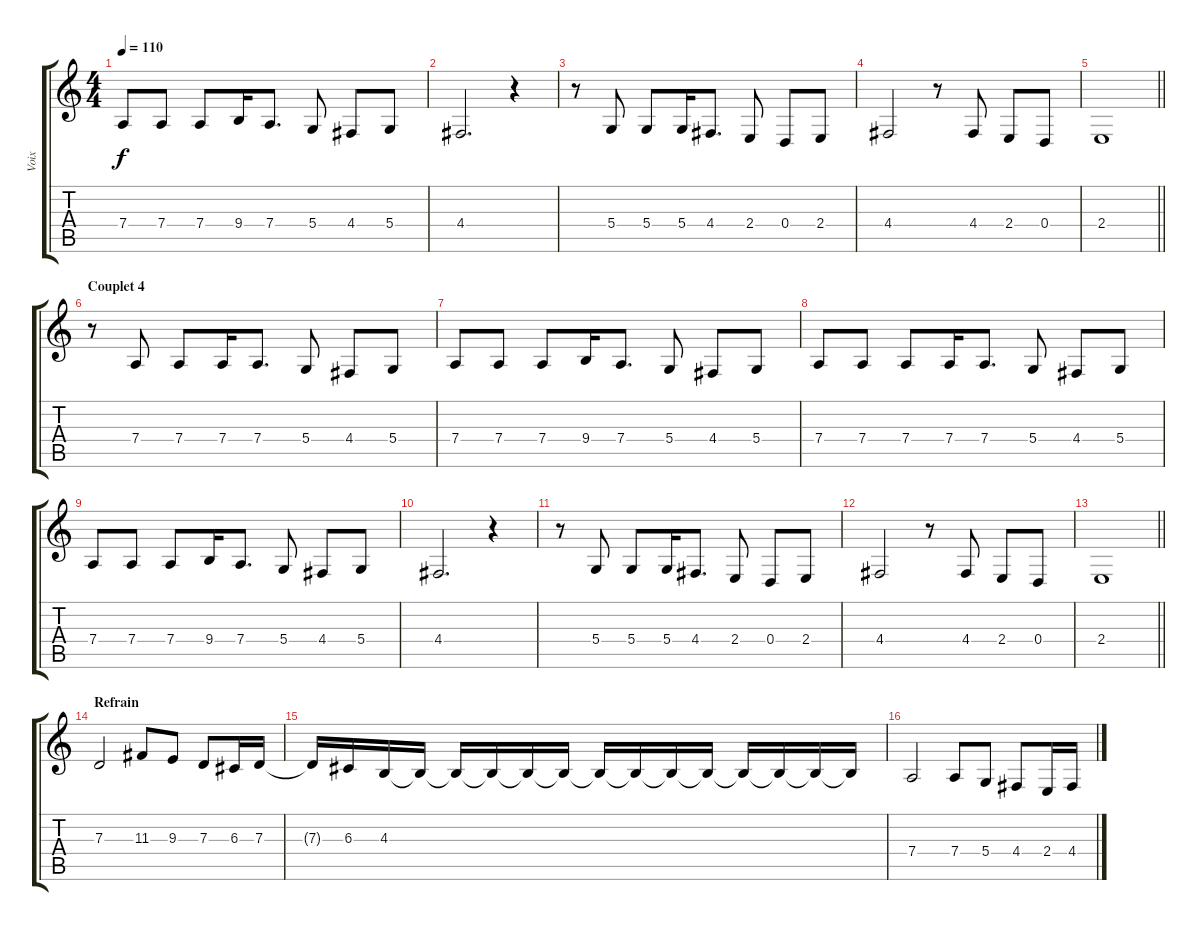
\track ("Voix" "Voix") {instrument lead8bassandlead}
\staff {score tabs}
\tuning (E4 B3 G3 D3 A2 E2) {hide}
\ts (4 4)
\tempo 110
\clef g2
\ks c
7.4.8{dy f} 7.4.8 7.4.8 9.4.16 7.4.8{d} 5.4.8 4.4.8 5.4.8 |
4.4.2{d} r.4 |
r.8 5.4.8 5.4.8 5.4.16 4.4.8{d} 2.4.8 0.4.8 2.4.8 |
4.4.2 r.8 4.4.8 2.4.8 0.4.8 |
\barLineRight lightlight
2.4.1 |
\section ("" "Couplet 4")
r.8 7.4.8 7.4.8 7.4.16 7.4.8{d} 5.4.8 4.4.8 5.4.8 |
7.4.8 7.4.8 7.4.8 9.4.16 7.4.8{d} 5.4.8 4.4.8 5.4.8 |
7.4.8 7.4.8 7.4.8 7.4.16 7.4.8{d} 5.4.8 4.4.8 5.4.8 |
7.4.8 7.4.8 7.4.8 9.4.16 7.4.8{d} 5.4.8 4.4.8 5.4.8 |
4.4.2{d} r.4 |
r.8 5.4.8 5.4.8 5.4.16 4.4.8{d} 2.4.8 0.4.8 2.4.8 |
4.4.2 r.8 4.4.8 2.4.8 0.4.8 |
\barLineRight lightlight
2.4.1 |
\section ("" "Refrain")
7.3.2 11.3.8 9.3.8 7.3.8 6.3.16 7.3.16 |
7.3{t}.16 6.3.16 4.3.16 4.3{t}.16 4.3{t}.16 4.3{t}.16 4.3{t}.16 4.3{t}.16 4.3{t}.16 4.3{t}.16 4.3{t}.16 4.3{t}.16 4.3{t}.16 4.3{t}.16 4.3{t}.16 4.3{t}.16 |
7.4.2 7.4.8 5.4.8 4.4.8 2.4.16 4.4.16
